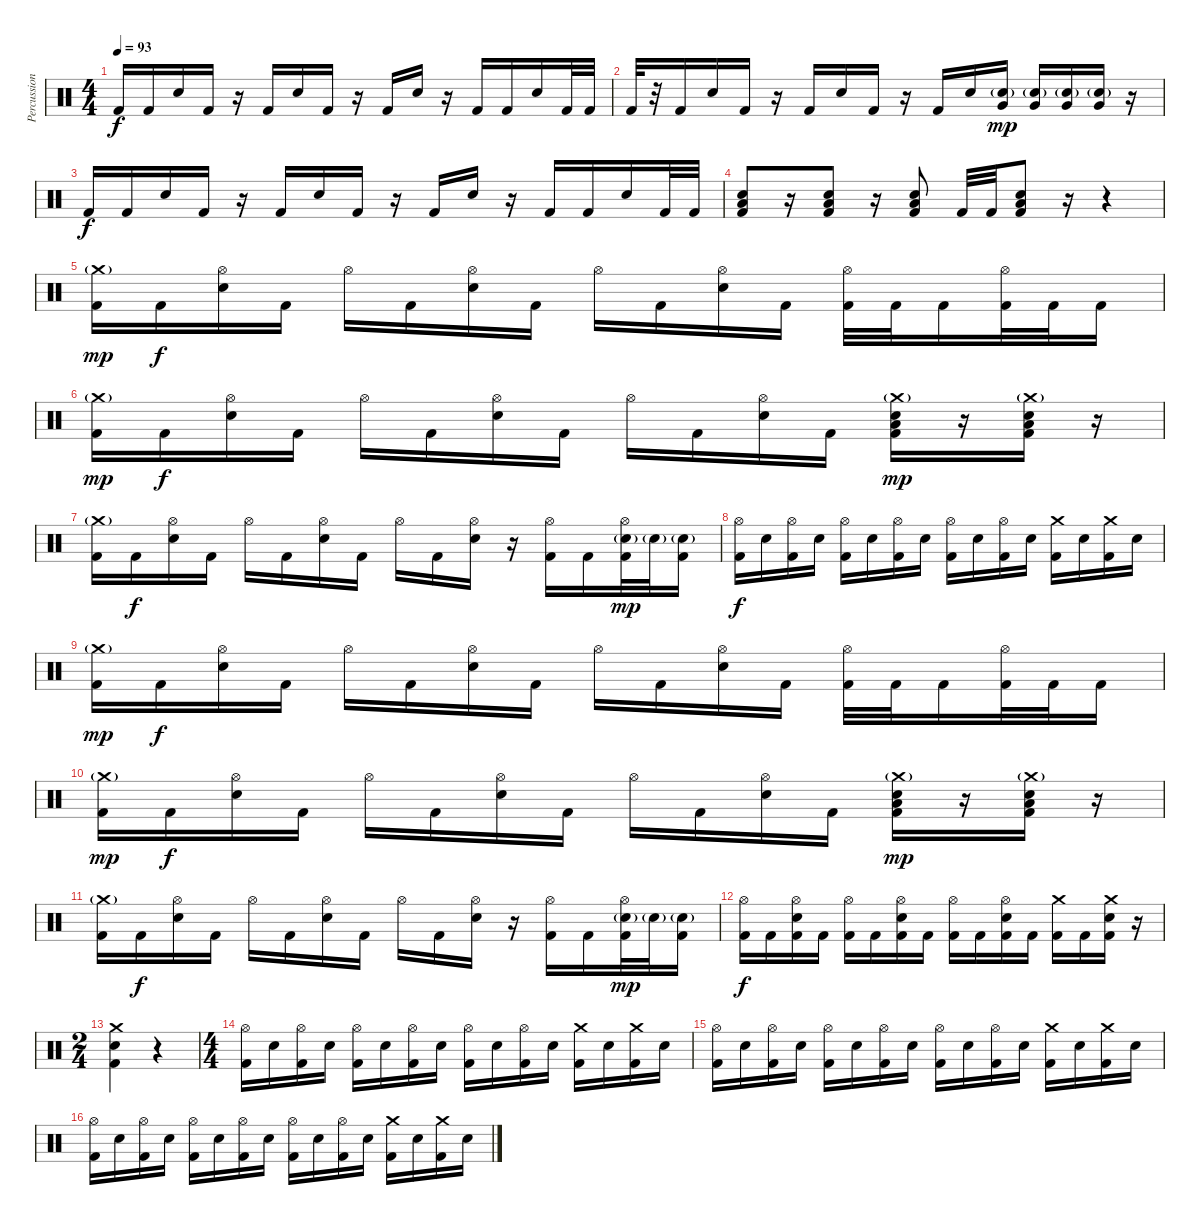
\track ("Percussion" "Percussion") {instrument percussion}
\staff {score}
\articulation defaults
\ts (4 4)
\tempo 93
\clef neutral
\ks c "Kick (hit) 2".16{dy f} "Kick (hit) 2".16 "Electric Snare (hit)".16 "Kick (hit) 2".16
r.16 "Kick (hit) 2".16 "Electric Snare (hit)".16 "Kick (hit) 2".16 r.16 "Kick (hit) 2".16 "Electric Snare (hit)".16 r.16 "Kick (hit) 2".16 "Kick (hit) 2".16 "Electric Snare (hit)".16 "Kick (hit) 2".32 "Kick (hit) 2".32 |
"Kick (hit) 2".32 r.32 "Kick (hit) 2".16 "Electric Snare (hit)".16 "Kick (hit) 2".16 r.16 "Kick (hit) 2".16 "Electric Snare (hit)".16 "Kick (hit) 2".16 r.16 "Kick (hit) 2".16 "Electric Snare (hit)".16 ("Very Low Tom (hit)" "Electric Snare (hit)"{g}).16{dy mp} ("Very Low Tom (hit)" "Electric Snare (hit)"{g}).16 ("Very Low Tom (hit)" "Electric Snare (hit)"{g}).16 ("Very Low Tom (hit)" "Electric Snare (hit)"{g}).16 r.16 |
"Kick (hit) 2".16{dy f} "Kick (hit) 2".16 "Electric Snare (hit)".16 "Kick (hit) 2".16 r.16 "Kick (hit) 2".16 "Electric Snare (hit)".16 "Kick (hit) 2".16 r.16 "Kick (hit) 2".16 "Electric Snare (hit)".16 r.16 "Kick (hit) 2".16 "Kick (hit) 2".16 "Electric Snare (hit)".16 "Kick (hit) 2".32 "Kick (hit) 2".32 |
("Low Floor Tom (hit)" "Electric Snare (hit)" "Kick (hit) 2").8 r.16 ("Low Floor Tom (hit)" "Electric Snare (hit)" "Kick (hit) 2").8 r.16 ("Low Floor Tom (hit)" "Electric Snare (hit)" "Kick (hit) 2").8 "Kick (hit) 2".32 "Kick (hit) 2".32 ("Low Floor Tom (hit)" "Electric Snare (hit)" "Kick (hit) 2").8 r.16 r.4 |
("Crash medium (hit)"{g} "Kick (hit) 2").16{dy mp} "Kick (hit) 2".16{dy f} ("Hi-Hat (open)" "Electric Snare (hit)").16 "Kick (hit) 2".16 "Hi-Hat (open)".16 "Kick (hit) 2".16 ("Hi-Hat (open)" "Electric Snare (hit)").16 "Kick (hit) 2".16 "Hi-Hat (open)".16 "Kick (hit) 2".16 ("Hi-Hat (open)" "Electric Snare (hit)").16 "Kick (hit) 2".16 ("Hi-Hat (open)" "Kick (hit) 2").32 "Kick (hit) 2".32 "Kick (hit) 2".16 ("Hi-Hat (open)" "Kick (hit) 2").32 "Kick (hit) 2".32 "Kick (hit) 2".16 |
("Crash medium (hit)"{g} "Kick (hit) 2").16{dy mp} "Kick (hit) 2".16{dy f} ("Hi-Hat (open)" "Electric Snare (hit)").16 "Kick (hit) 2".16 "Hi-Hat (open)".16 "Kick (hit) 2".16 ("Hi-Hat (open)" "Electric Snare (hit)").16 "Kick (hit) 2".16 "Hi-Hat (open)".16 "Kick (hit) 2".16 ("Hi-Hat (open)" "Electric Snare (hit)").16 "Kick (hit) 2".16 ("Crash medium (hit)"{g} "Low Floor Tom (hit)" "Electric Snare (hit)" "Kick (hit) 2").16{dy mp} r.16 ("Crash medium (hit)"{g} "Low Floor Tom (hit)" "Electric Snare (hit)" "Kick (hit) 2").16 r.16 |
("Crash medium (hit)"{g} "Kick (hit) 2").16 "Kick (hit) 2".16{dy f} ("Hi-Hat (open)" "Electric Snare (hit)").16 "Kick (hit) 2".16 "Hi-Hat (open)".16 "Kick (hit) 2".16 ("Hi-Hat (open)" "Electric Snare (hit)").16 "Kick (hit) 2".16 "Hi-Hat (open)".16 "Kick (hit) 2".16 ("Hi-Hat (open)" "Electric Snare (hit)").16 r.16 ("Hi-Hat (open)" "Kick (hit) 2").16 "Kick (hit) 2".16 ("Hi-Hat (open)" "Electric Snare (hit)"{g} "Kick (hit) 2").32{dy mp} "Electric Snare (hit)"{g}.32 ("Electric Snare (hit)"{g} "Kick (hit) 2").16 |
("Hi-Hat (open)" "Kick (hit) 2").16{dy f} "Electric Snare (hit)".16 ("Hi-Hat (open)" "Kick (hit) 2").16 "Electric Snare (hit)".16 ("Hi-Hat (open)" "Kick (hit) 2").16 "Electric Snare (hit)".16 ("Hi-Hat (open)" "Kick (hit) 2").16 "Electric Snare (hit)".16 ("Hi-Hat (open)" "Kick (hit) 2").16 "Electric Snare (hit)".16 ("Hi-Hat (open)" "Kick (hit) 2").16 "Electric Snare (hit)".16 ("Crash medium (hit)" "Kick (hit) 2").16 "Electric Snare (hit)".16 ("Crash medium (hit)" "Kick (hit) 2").16 "Electric Snare (hit)".16 |
("Crash medium (hit)"{g} "Kick (hit) 2").16{dy mp} "Kick (hit) 2".16{dy f} ("Hi-Hat (open)" "Electric Snare (hit)").16 "Kick (hit) 2".16 "Hi-Hat (open)".16 "Kick (hit) 2".16 ("Hi-Hat (open)" "Electric Snare (hit)").16 "Kick (hit) 2".16 "Hi-Hat (open)".16 "Kick (hit) 2".16 ("Hi-Hat (open)" "Electric Snare (hit)").16 "Kick (hit) 2".16 ("Hi-Hat (open)" "Kick (hit) 2").32 "Kick (hit) 2".32 "Kick (hit) 2".16 ("Hi-Hat (open)" "Kick (hit) 2").32 "Kick (hit) 2".32 "Kick (hit) 2".16 |
("Crash medium (hit)"{g} "Kick (hit) 2").16{dy mp} "Kick (hit) 2".16{dy f} ("Hi-Hat (open)" "Electric Snare (hit)").16 "Kick (hit) 2".16 "Hi-Hat (open)".16 "Kick (hit) 2".16 ("Hi-Hat (open)" "Electric Snare (hit)").16 "Kick (hit) 2".16 "Hi-Hat (open)".16 "Kick (hit) 2".16 ("Hi-Hat (open)" "Electric Snare (hit)").16 "Kick (hit) 2".16 ("Crash medium (hit)"{g} "Low Floor Tom (hit)" "Electric Snare (hit)" "Kick (hit) 2").16{dy mp} r.16 ("Crash medium (hit)"{g} "Low Floor Tom (hit)" "Electric Snare (hit)" "Kick (hit) 2").16 r.16 |
("Crash medium (hit)"{g} "Kick (hit) 2").16 "Kick (hit) 2".16{dy f} ("Hi-Hat (open)" "Electric Snare (hit)").16 "Kick (hit) 2".16 "Hi-Hat (open)".16 "Kick (hit) 2".16 ("Hi-Hat (open)" "Electric Snare (hit)").16 "Kick (hit) 2".16 "Hi-Hat (open)".16 "Kick (hit) 2".16 ("Hi-Hat (open)" "Electric Snare (hit)").16 r.16 ("Hi-Hat (open)" "Kick (hit) 2").16 "Kick (hit) 2".16 ("Hi-Hat (open)" "Electric Snare (hit)"{g} "Kick (hit) 2").32{dy mp} "Electric Snare (hit)"{g}.32 ("Electric Snare (hit)"{g} "Kick (hit) 2").16 |
("Hi-Hat (open)" "Kick (hit) 2").16{dy f} "Kick (hit) 2".16 ("Hi-Hat (open)" "Electric Snare (hit)" "Kick (hit) 2").16 "Kick (hit) 2".16 ("Hi-Hat (open)" "Kick (hit) 2").16 "Kick (hit) 2".16 ("Hi-Hat (open)" "Electric Snare (hit)" "Kick (hit) 2").16 "Kick (hit) 2".16 ("Hi-Hat (open)" "Kick (hit) 2").16 "Kick (hit) 2".16 ("Hi-Hat (open)" "Electric Snare (hit)" "Kick (hit) 2").16 "Kick (hit) 2".16 ("Crash medium (hit)" "Kick (hit) 2").16 "Kick (hit) 2".16 ("Crash medium (hit)" "Electric Snare (hit)" "Kick (hit) 2").16 r.16 |
\ts (2 4)
("Crash medium (hit)" "Electric Snare (hit)" "Kick (hit) 2").4 r.4 |
\ts (4 4)
("Hi-Hat (open)" "Kick (hit) 2").16 "Electric Snare (hit)".16 ("Hi-Hat (open)" "Kick (hit) 2").16 "Electric Snare (hit)".16 ("Hi-Hat (open)" "Kick (hit) 2").16 "Electric Snare (hit)".16 ("Hi-Hat (open)" "Kick (hit) 2").16 "Electric Snare (hit)".16 ("Hi-Hat (open)" "Kick (hit) 2").16 "Electric Snare (hit)".16 ("Hi-Hat (open)" "Kick (hit) 2").16 "Electric Snare (hit)".16 ("Crash medium (hit)" "Kick (hit) 2").16 "Electric Snare (hit)".16 ("Crash medium (hit)" "Kick (hit) 2").16 "Electric Snare (hit)".16 |
("Hi-Hat (open)" "Kick (hit) 2").16 "Electric Snare (hit)".16 ("Hi-Hat (open)" "Kick (hit) 2").16 "Electric Snare (hit)".16 ("Hi-Hat (open)" "Kick (hit) 2").16 "Electric Snare (hit)".16 ("Hi-Hat (open)" "Kick (hit) 2").16 "Electric Snare (hit)".16 ("Hi-Hat (open)" "Kick (hit) 2").16 "Electric Snare (hit)".16 ("Hi-Hat (open)" "Kick (hit) 2").16 "Electric Snare (hit)".16 ("Crash medium (hit)" "Kick (hit) 2").16 "Electric Snare (hit)".16 ("Crash medium (hit)" "Kick (hit) 2").16 "Electric Snare (hit)".16 |
("Hi-Hat (open)" "Kick (hit) 2").16 "Electric Snare (hit)".16 ("Hi-Hat (open)" "Kick (hit) 2").16 "Electric Snare (hit)".16 ("Hi-Hat (open)" "Kick (hit) 2").16 "Electric Snare (hit)".16 ("Hi-Hat (open)" "Kick (hit) 2").16 "Electric Snare (hit)".16 ("Hi-Hat (open)" "Kick (hit) 2").16 "Electric Snare (hit)".16 ("Hi-Hat (open)" "Kick (hit) 2").16 "Electric Snare (hit)".16 ("Crash medium (hit)" "Kick (hit) 2").16 "Electric Snare (hit)".16 ("Crash medium (hit)" "Kick (hit) 2").16 "Electric Snare (hit)".16
